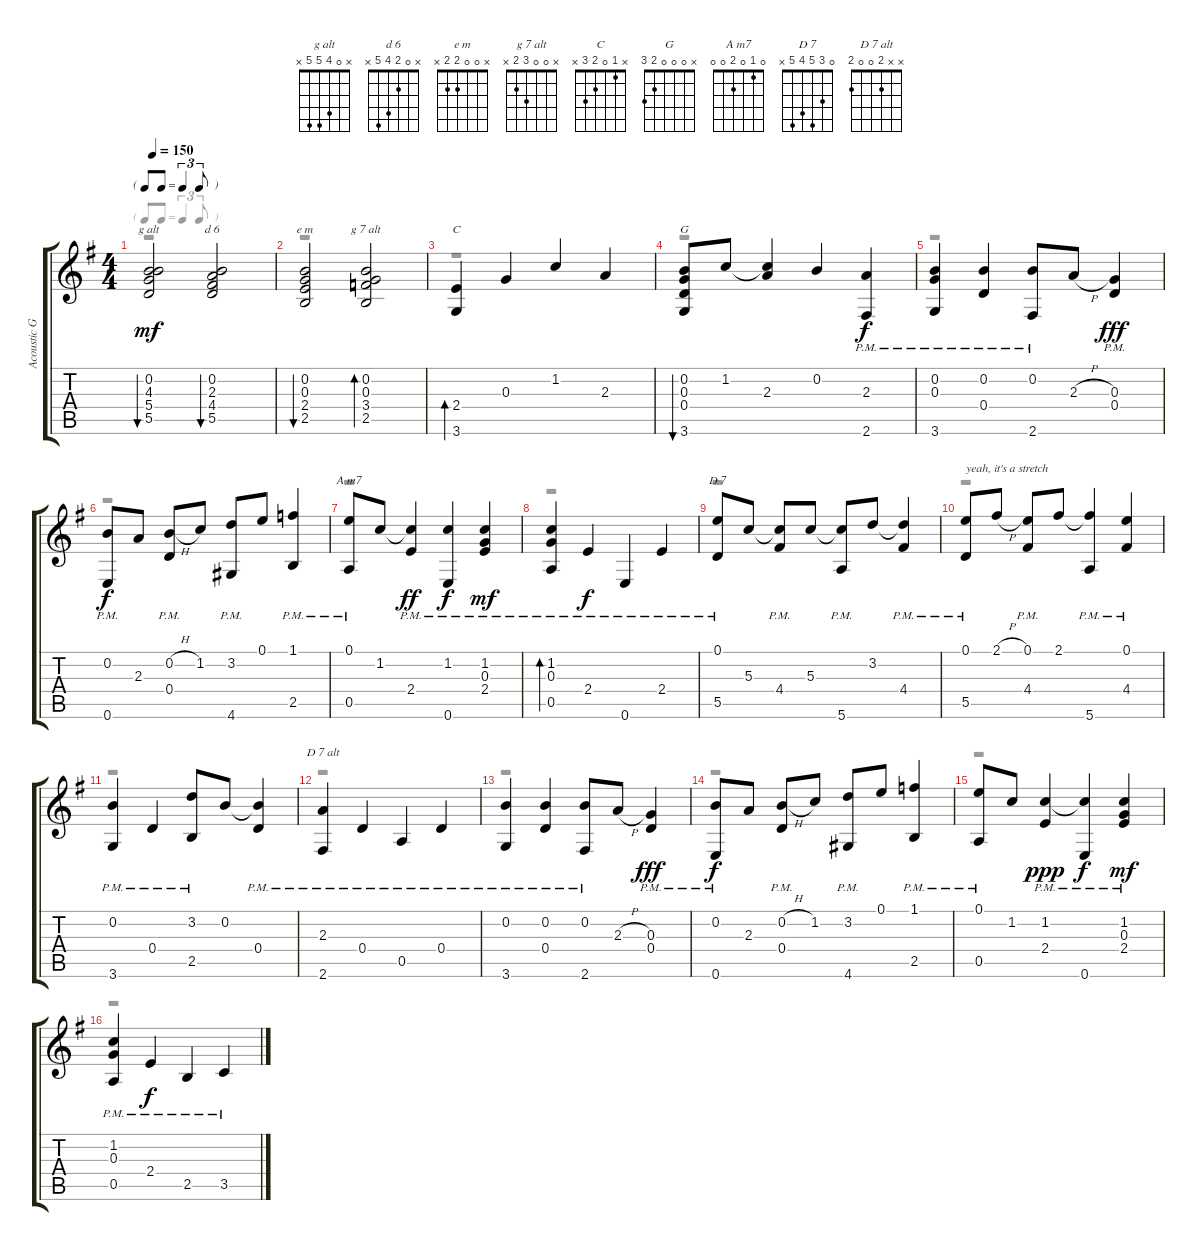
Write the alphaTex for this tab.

\track ("Acoustic Guitar " "Acoustic G") {instrument acousticguitarnylon}
\staff {score tabs}
\tuning (E4 B3 G3 D3 A2 E2) {hide}
\chord ("g alt" x 0 4 5 5 x)
\chord ("d 6" x 0 2 4 5 x)
\chord ("e m" x 0 0 2 2 x)
\chord ("g 7 alt" x 0 0 3 2 x)
\chord ("C" x 1 0 2 3 x)
\chord ("G" x 0 0 0 2 3)
\chord ("A m7" 0 1 0 2 0 0)
\chord ("D 7" 0 3 5 4 5 x)
\chord ("D 7 alt" x x 2 0 0 2)
\voice
\ts (4 4)
\tf triplet8th
\tempo 150
\clef g2
\ks g
(0.2 4.3 5.4 5.5).2{bu 240 ch "g alt" dy mf instrument acousticguitarnylon beam Up} (0.2 2.3 4.4 5.5).2{bu 240 ch "d 6" beam Up} |
(0.2 0.3 2.4 2.5).2{bu 240 ch "e m" beam Up} (0.2 0.3 3.4 2.5).2{bd 240 ch "g 7 alt" beam Up} |
(2.4 3.6).4{bd 240 ch "C"} 0.3.4{beam Up} 1.2.4 2.3.4{beam Up} |
(0.2 0.3 0.4 3.6).8{bu 240 ch "G" beam Up} 1.2.8 (1.2{t} 2.3).4{beam Up} 0.2.4{beam Up} (2.3 2.6{pm}).4{dy f beam Up} |
(0.2 0.3 3.6{pm}).4{beam Up} (0.2 0.4{pm}).4{beam Up} (0.2 2.6{pm}).8 2.3{h}.8 (0.3 0.4{pm}).4{dy fff beam Up} |
(0.2 0.6{pm}).8{dy f} 2.3.8 (0.2{h} 0.4{pm}).8 1.2.8 (3.2 4.6{pm}).8 0.1.8 (1.1 2.5{pm}).4 |
(0.1 0.5{pm}).8{ch "A m7"} 1.2.8 (1.2{t} 2.4{pm}).4{dy ff} (1.2 0.6{pm}).4{dy f} (1.2 0.3 2.4{pm}).4{dy mf beam Up} |
(1.2 0.3 0.5{pm}).4{bd 240} 2.4{pm}.4{dy f} 0.6{pm}.4 2.4{pm}.4 |
(0.1 5.5{pm}).8{ch "D 7"} 5.3.8 (5.3{t} 4.4{pm}).8 5.3.8 (5.3{t} 5.6{pm}).8 3.2.8 (3.2{t} 4.4{pm}).4 |
(0.1 5.5{pm}).8{txt "yeah, it's a stretch"} 2.1{h}.8 (0.1 4.4{pm}).8 2.1.8 (2.1{t} 5.6{pm}).4 (0.1 4.4{pm}).4 |
(0.2 3.6{pm}).4{beam Up} 0.4{pm}.4 (3.2 2.5{pm}).8 0.2.8 (0.2{t} 0.4{pm}).4{beam Up} |
(2.3 2.6{pm}).4{ch "D 7 alt"} 0.4{pm}.4 0.5{pm}.4 0.4{pm}.4 |
(0.2 3.6{pm}).4{beam Up} (0.2 0.4{pm}).4{beam Up} (0.2 2.6{pm}).8 2.3{h}.8 (0.3 0.4{pm}).4{dy fff beam Up} |
(0.2 0.6{pm}).8{dy f} 2.3.8 (0.2{h} 0.4{pm}).8 1.2.8 (3.2 4.6{pm}).8 0.1.8 (1.1 2.5{pm}).4 |
(0.1 0.5{pm}).8 1.2.8 (1.2 2.4{pm}).4{dy ppp} (1.2{t} 0.6{pm}).4{dy f} (1.2 0.3 2.4{pm}).4{dy mf beam Up} |
(1.2 0.3 0.5{pm}).4 2.4{pm}.4{dy f} 2.5{pm}.4 3.5{pm}.4
\voice
\clef g2
\ottava regular
\simile none
\ks g
r.1{dy f} |
r.1 |
r.1 |
r.1 |
r.1 |
r.1 |
r.1 |
r.1 |
r.1 |
r.1 |
r.1 |
r.1 |
r.1 |
r.1 |
r.1 |
r.1
